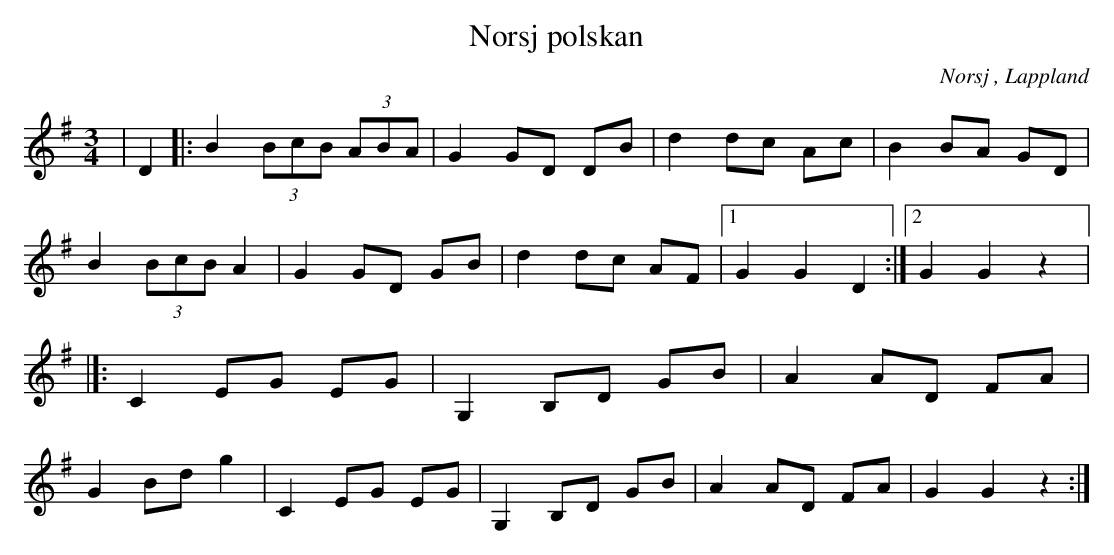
X:1
T:Norsj polskan
O:Norsj , Lappland
M:3/4
L:1/8
K:G
| D2|: B2 (3BcB (3ABA | G2 GD DB | d2 dc Ac | B2 BA GD | B2 (3BcB A2 | G2 GD GB | d2 dc AF |1 G2 G2 D2 :|2 G2 G2 z2 |]: C2 EG EG | G,2 B,D GB | A2 AD FA | G2 Bd g2 | C2 EG EG | G,2 B,D GB |A2 AD FA | G2 G2 z2 :|
